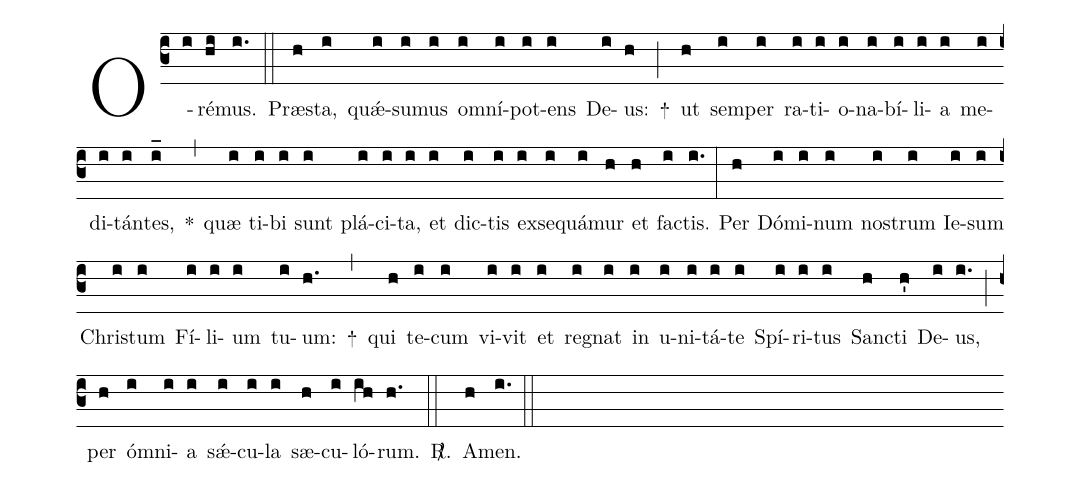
%%
(c3)
O(i)ré(hi)mus.(i.) (::)

Præ(h)sta,(i) quǽ(i)su(i)mus(i) om(i)ní(i)pot(i)ens(i) De(i)us:(h) +(;)
ut(h) sem(i)per(i) ra(i)ti(i)o(i)na(i)bí(i)li(i)a(i) me(i)di(i)tán(i)tes,(i_) *(,)
quæ(i) ti(i)bi(i) sunt(i) plá(i)ci(i)ta,(i) et(i) dic(i)tis(i) ex(i)se(i)quá(i)mur(h) et(h) fac(i)tis.(i.) (:)

Per(h) Dó(i)mi(i)num(i) nos(i)trum(i) Ie(i)sum(i) Chris(i)tum(i) Fí(i)li(i)um(i) tu(i)um:(h.) +(,)
qui(h) te(i)cum(i) vi(i)vit(i) et(i) reg(i)nat(i) in(i) u(i)ni(i)tá(i)te(i) Spí(i)ri(i)tus(i) San(h)cti(h') De(i)us,(i.) (;)
per(h) óm(i)ni(i)a(i) sǽ(i)cu(i)la(i) sæ(h)cu(i)ló(ih)rum.(h.) <sp>R/</sp>.(::)
A(h)men.(i.) (::)
